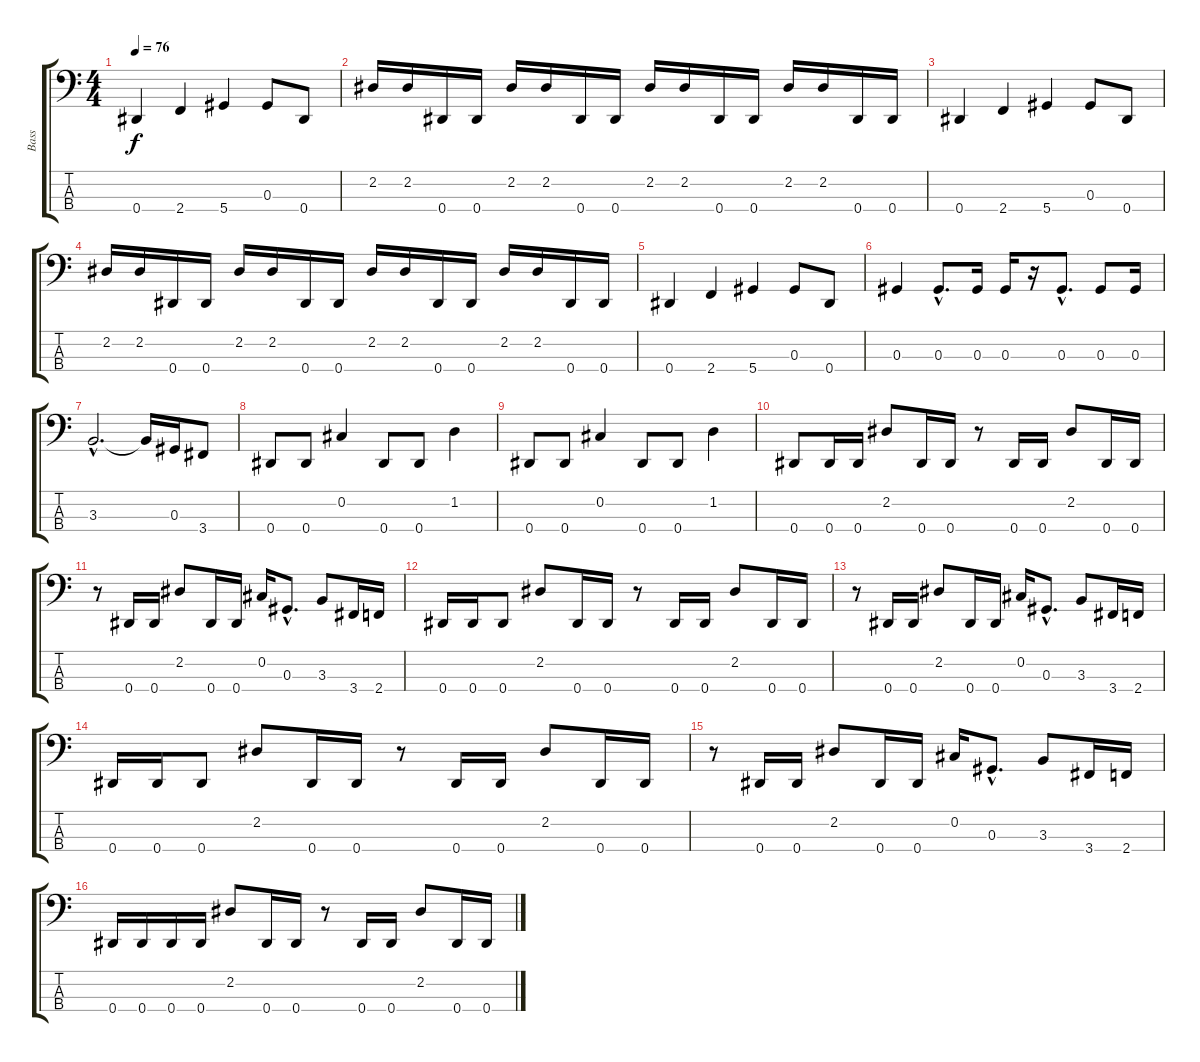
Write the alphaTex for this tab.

\track ("Bass" "Bass") {instrument electricbasspick}
\staff {score tabs}
\tuning (Gb2 Db2 Ab1 Eb1) {hide}
\ts (4 4)
\tempo 76
\clef f4
\ks c
0.4.4{dy f} 2.4.4 5.4.4 0.3.8 0.4.8 |
2.2.16 2.2.16 0.4.16 0.4.16 2.2.16 2.2.16 0.4.16 0.4.16 2.2.16 2.2.16 0.4.16 0.4.16 2.2.16 2.2.16 0.4.16 0.4.16 |
0.4.4 2.4.4 5.4.4 0.3.8 0.4.8 |
2.2.16 2.2.16 0.4.16 0.4.16 2.2.16 2.2.16 0.4.16 0.4.16 2.2.16 2.2.16 0.4.16 0.4.16 2.2.16 2.2.16 0.4.16 0.4.16 |
0.4.4 2.4.4 5.4.4 0.3.8 0.4.8 |
0.3.4 0.3{hac}.8{d} 0.3.16 0.3.16 r.16 0.3{hac}.8{d} 0.3.8 0.3.16 |
3.3{hac}.2{d} 3.3{t}.16 0.3.16 3.4.8 |
0.4.8 0.4.8 0.2.4 0.4.8 0.4.8 1.2.4 |
0.4.8 0.4.8 0.2.4 0.4.8 0.4.8 1.2.4 |
0.4.8 0.4.16 0.4.16 2.2.8 0.4.16 0.4.16 r.8 0.4.16 0.4.16 2.2.8 0.4.16 0.4.16 |
r.8 0.4.16 0.4.16 2.2.8 0.4.16 0.4.16 0.2.16 0.3{hac}.8{d} 3.3.8 3.4.16 2.4.16 |
0.4.16 0.4.16 0.4.8 2.2.8 0.4.16 0.4.16 r.8 0.4.16 0.4.16 2.2.8 0.4.16 0.4.16 |
r.8 0.4.16 0.4.16 2.2.8 0.4.16 0.4.16 0.2.16 0.3{hac}.8{d} 3.3.8 3.4.16 2.4.16 |
0.4.16 0.4.16 0.4.8 2.2.8 0.4.16 0.4.16 r.8 0.4.16 0.4.16 2.2.8 0.4.16 0.4.16 |
r.8 0.4.16 0.4.16 2.2.8 0.4.16 0.4.16 0.2.16 0.3{hac}.8{d} 3.3.8 3.4.16 2.4.16 |
0.4.16 0.4.16 0.4.16 0.4.16 2.2.8 0.4.16 0.4.16 r.8 0.4.16 0.4.16 2.2.8 0.4.16 0.4.16
